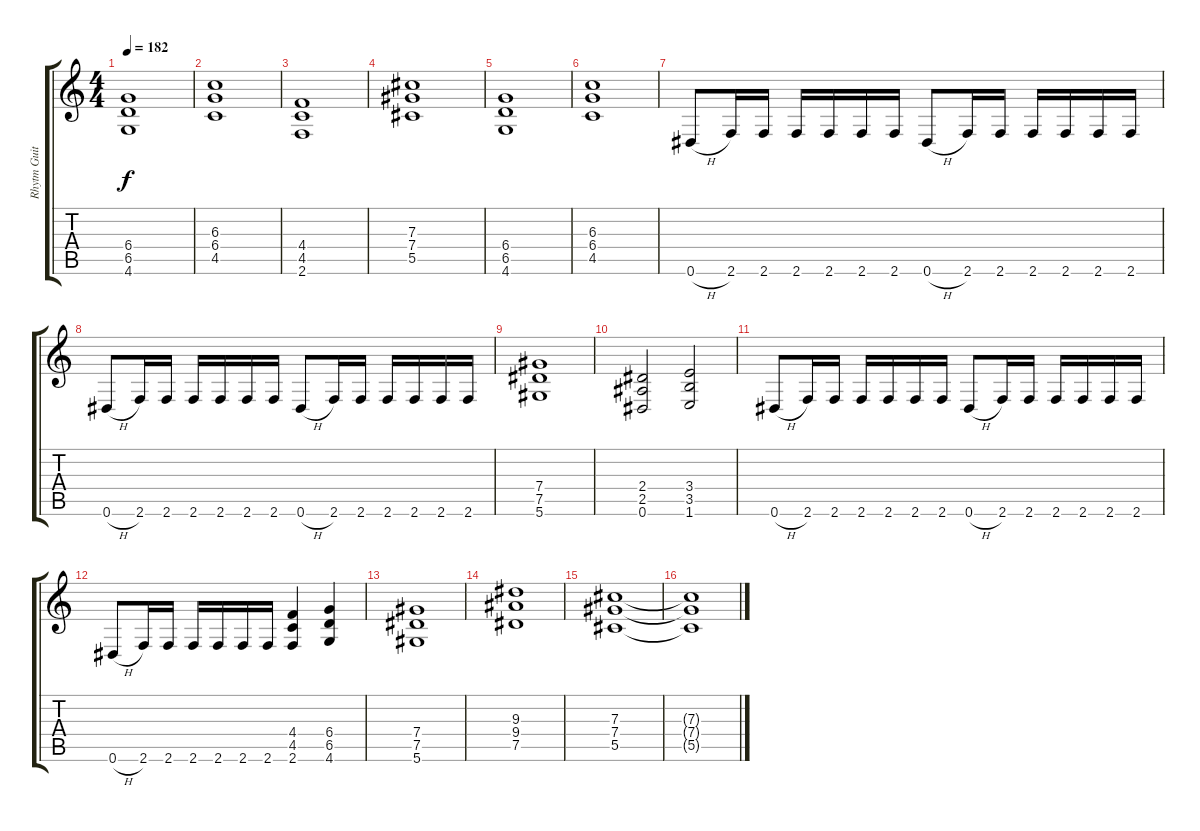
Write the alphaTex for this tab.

\track ("Rhytm Guitar" "Rhytm Guit") {instrument distortionguitar}
\staff {score tabs}
\tuning (Eb4 Bb3 Gb3 Db3 Ab2 Eb2) {hide}
\ts (4 4)
\tempo 182
\clef g2
\ks c
(6.4 6.5 4.6).1{dy f} |
(6.3 6.4 4.5).1 |
(4.4 4.5 2.6).1 |
(7.3 7.4 5.5).1 |
(6.4 6.5 4.6).1 |
(6.3 6.4 4.5).1 |
0.6{h}.8 2.6.16 2.6.16 2.6.16 2.6.16 2.6.16 2.6.16 0.6{h}.8 2.6.16 2.6.16 2.6.16 2.6.16 2.6.16 2.6.16 |
0.6{h}.8 2.6.16 2.6.16 2.6.16 2.6.16 2.6.16 2.6.16 0.6{h}.8 2.6.16 2.6.16 2.6.16 2.6.16 2.6.16 2.6.16 |
(7.4 7.5 5.6).1 |
(2.4 2.5 0.6).2 (3.4 3.5 1.6).2 |
0.6{h}.8 2.6.16 2.6.16 2.6.16 2.6.16 2.6.16 2.6.16 0.6{h}.8 2.6.16 2.6.16 2.6.16 2.6.16 2.6.16 2.6.16 |
0.6{h}.8 2.6.16 2.6.16 2.6.16 2.6.16 2.6.16 2.6.16 (4.4 4.5 2.6).4 (6.4 6.5 4.6).4 |
(7.4 7.5 5.6).1 |
(9.3 9.4 7.5).1 |
(7.3 7.4 5.5).1 |
(7.3{t} 7.4{t} 5.5{t}).1
